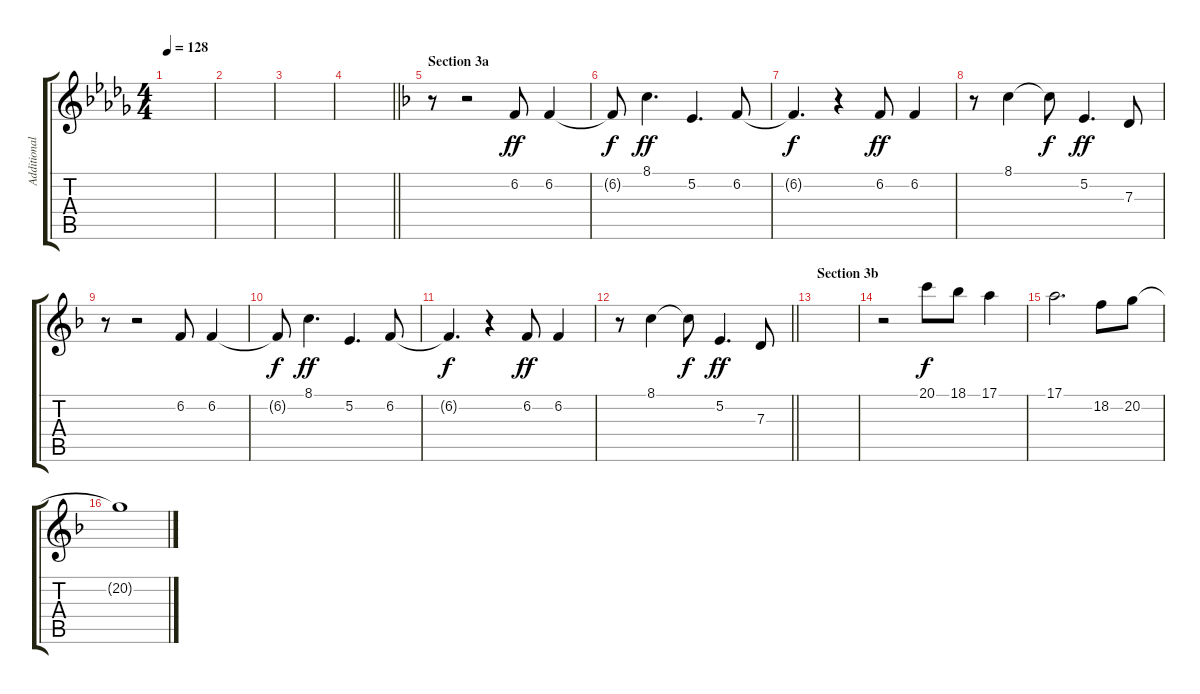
\track ("Additional Vocals" "Additional") {instrument fx7echoes}
\staff {score tabs}
\tuning (E4 B3 G3 D3 A2 E2) {hide}
\ts (4 4)
\tempo 128
\clef g2
\ks db
|
|
|
\barLineRight lightlight
|
\section ("" "Section 3a")
\ks f
r.8{volume 11 instrument fx7echoes} r.2 6.2.8{dy ff} 6.2.4 |
6.2{t}.8{dy f} 8.1.4{d dy ff} 5.2.4{d} 6.2.8 |
6.2{t}.4{d dy f} r.4 6.2.8{dy ff} 6.2.4 |
r.8 8.1.4 8.1{t}.8{dy f} 5.2.4{d dy ff} 7.3.8 |
r.8 r.2 6.2.8 6.2.4 |
6.2{t}.8{dy f} 8.1.4{d dy ff} 5.2.4{d} 6.2.8 |
6.2{t}.4{d dy f} r.4 6.2.8{dy ff} 6.2.4 |
\barLineRight lightlight
r.8 8.1.4 8.1{t}.8{dy f} 5.2.4{d dy ff} 7.3.8 |
\section ("" "Section 3b")
|
r.2 20.1.8{dy f} 18.1.8 17.1.4 |
17.1.2{d} 18.2.8 20.2.8 |
20.2{t}.1
